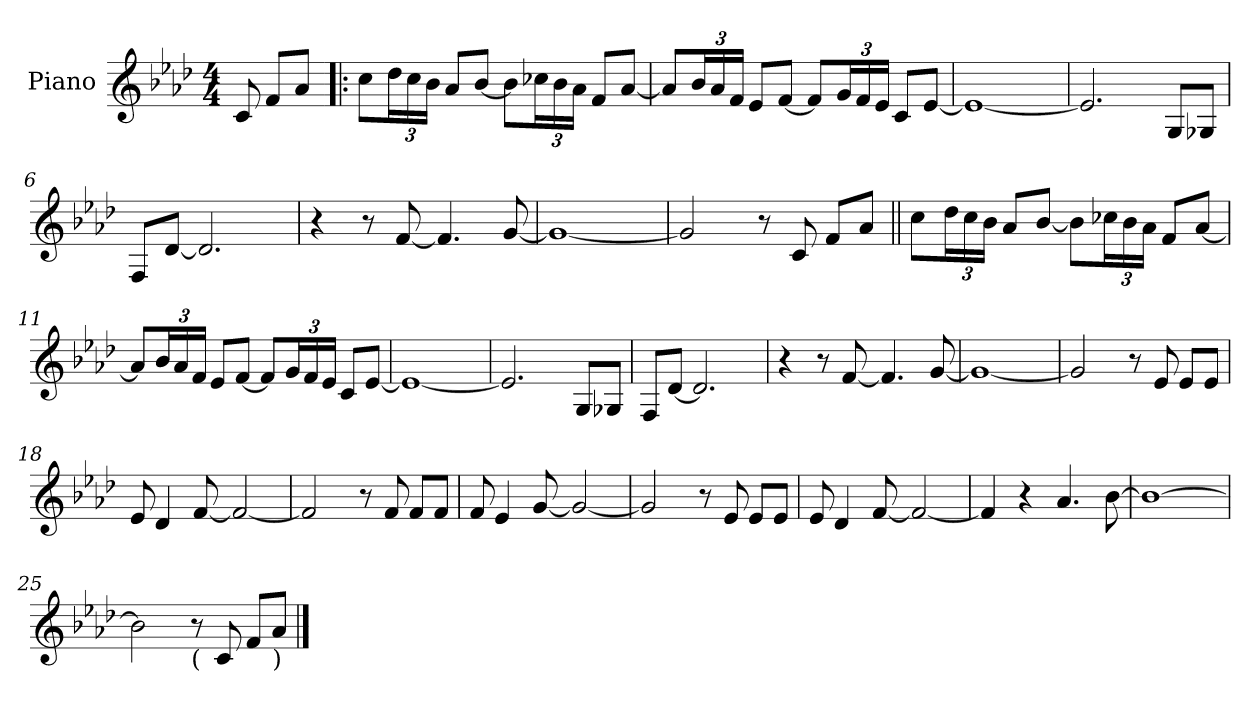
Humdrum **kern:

**kern
*part1
*staff1
*I"Piano
*I'Pno
*clefG2
*k[b-e-a-d-]
*A-:
*M4/4
=1
8c/
8f/L
8a-/J
=2!|:
8cc\L
*Xbrackettup
24dd-\L
24cc\
24b-\JJ
8a-/L
[8b-/J
8b-\L]
24cc-X\L
24b-\
24a-\JJ
8f/L
[8a-/J
=3
8a-/L]
24b-/L
24a-/
24f/JJ
8e-/L
[8f/J
8f/L]
24g/L
24f/
24e-/JJ
8c/L
[8e-/J
=4
1e-_
=5
2.e-/]
8G/L
8G-X/J
!!LO:LB:g=z
=6
8F/L
[8d-/J
2.d-/]
=7
4r
8r
[8f/
4.f/]
[8g/
=8
1g_
=9
2g/]
8r
8c/
8f/L
8a-/J
!!LO:LB:g=z
=10||
8cc\L
24dd-\L
24cc\
24b-\JJ
8a-/L
[8b-/J
8b-\L]
24cc-X\L
24b-\
24a-\JJ
8f/L
[8a-/J
=11
8a-/L]
24b-/L
24a-/
24f/JJ
8e-/L
[8f/J
8f/L]
24g/L
24f/
24e-/JJ
8c/L
[8e-/J
=12
1e-_
=13
2.e-/]
8G/L
8G-X/J
!!LO:LB:g=z
=14
8F/L
[8d-/J
2.d-/]
=15
4r
8r
[8f/
4.f/]
[8g/
=16
1g_
=17
2g/]
8r
8e-/
8e-/L
8e-/J
!!LO:LB:g=z
=18
8e-/
4d-/
[8f/
2f/_
=19
2f/]
8r
8f/
8f/L
8f/J
=20
8f/
4e-/
[8g/
2g/_
=21
2g/]
8r
8e-/
8e-/L
8e-/J
!!LO:LB:g=z
=22
8e-/
4d-/
[8f/
2f/_
=23
4f/]
4r
4.a-/
[8b-\
=24
1b-_
=25
2b-\]
!LO:TX:b:t=(
8r
8c/
8f/L
!LO:TX:b:t=)
8a-/J
==
*-
